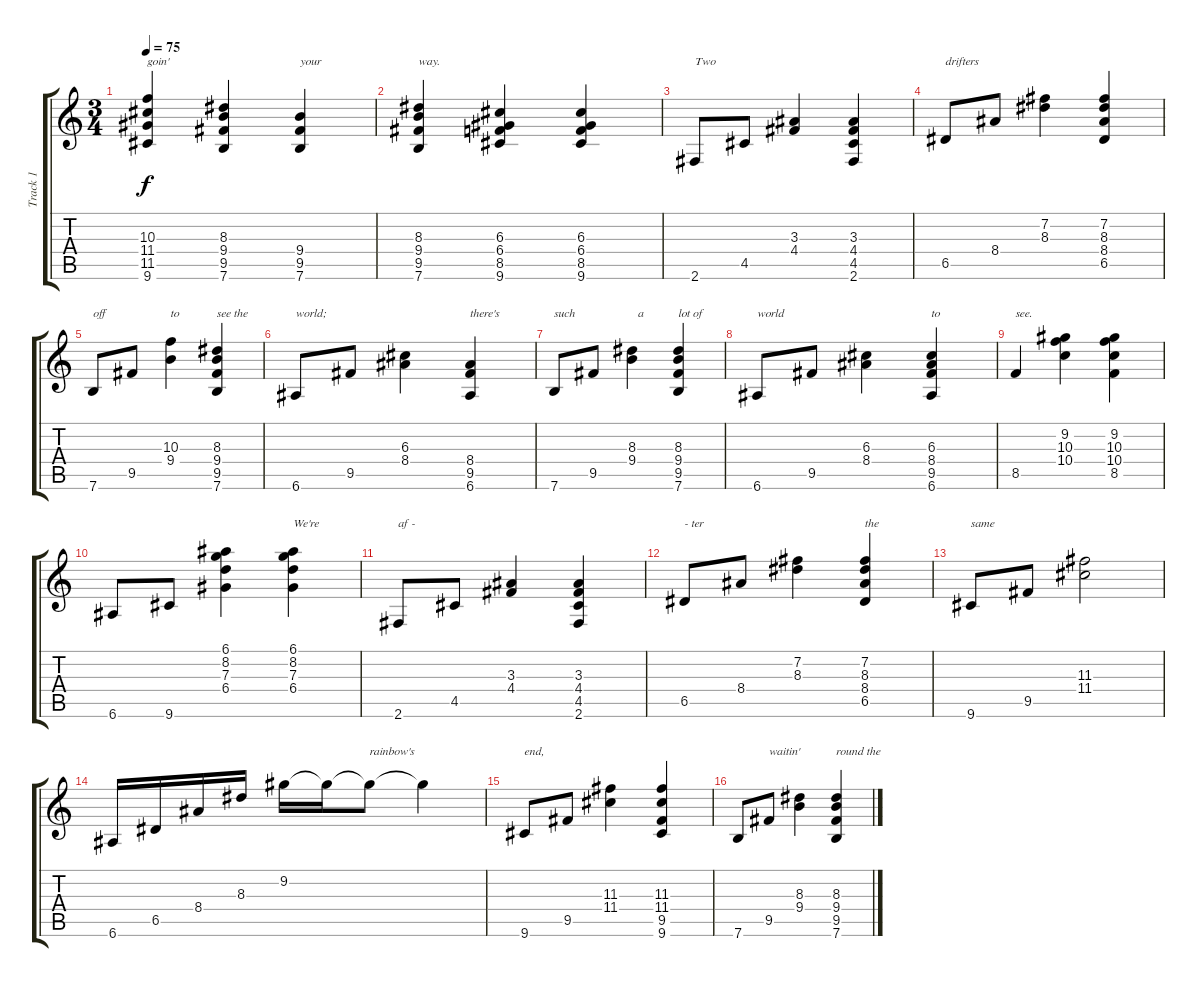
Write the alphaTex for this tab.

\track ("Track 1" "Track 1") {instrument acousticguitarnylon}
\staff {score tabs}
\tuning (E4 B3 G3 D3 A2 E2) {hide}
\ts (3 4)
\tempo 75
\clef g2
\ks c
(10.3 11.4 11.5 9.6).4{txt "goin'" dy f} (8.3 9.4 9.5 7.6).4 (9.4 9.5 7.6).4{txt "your"} |
(8.3 9.4 9.5 7.6).4{txt "way."} (6.3 6.4 8.5 9.6).4 (6.3 6.4 8.5 9.6).4 |
2.6.8{txt "Two"} 4.5.8 (3.3 4.4).4 (3.3 4.4 4.5 2.6).4 |
6.5.8{txt "drifters"} 8.4.8 (7.2 8.3).4 (7.2 8.3 8.4 6.5).4 |
7.6.8{txt "off"} 9.5.8 (10.3 9.4).4{txt "to"} (8.3 9.4 9.5 7.6).4{txt "see the"} |
6.6.8{txt "world;"} 9.5.8 (6.3 8.4).4 (8.4 9.5 6.6).4{txt "there's"} |
7.6.8{txt "such"} 9.5.8 (8.3 9.4).4{txt "  a"} (8.3 9.4 9.5 7.6).4{txt "lot of"} |
6.6.8{txt "world"} 9.5.8 (6.3 8.4).4 (6.3 8.4 9.5 6.6).4{txt "to"} |
8.5.4{txt "see."} (9.2 10.3 10.4).4 (9.2 10.3 10.4 8.5).4 |
6.6.8 9.6.8 (6.1 8.2 7.3 6.4).4 (6.1 8.2 7.3 6.4).4{txt "We're"} |
2.6.8{txt "af -"} 4.5.8 (3.3 4.4).4 (3.3 4.4 4.5 2.6).4 |
6.5.8{txt "- ter"} 8.4.8 (7.2 8.3).4 (7.2 8.3 8.4 6.5).4{txt "the"} |
9.6.8{txt "same"} 9.5.8 (11.3 11.4).2 |
6.6.16 6.5.16 8.4.16 8.3.16 9.2.16 9.2{t}.16 9.2{t}.8{txt "rainbow's"} 9.2{t}.4 |
9.6.8{txt "end,"} 9.5.8 (11.3 11.4).4 (11.3 11.4 9.5 9.6).4 |
7.6.8 9.5.8{txt "waitin'"} (8.3 9.4).4 (8.3 9.4 9.5 7.6).4{txt "round the"}
